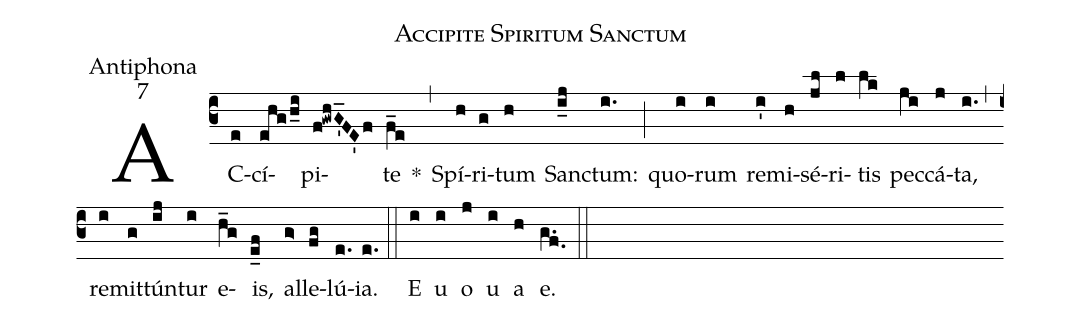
name:Accipite Spiritum Sanctum;
office-part:Antiphona;
mode:7;
%%
(c3) AC(e)cí(ehg/h_i)pi(f!gwhG'_FE'f)te(f_e) *(,) Spí(h)ri(g)tum(h) Sanc(i_j)tum:(i.) (;) quo(i)rum(i) re(i')mi(h)sé(jl)ri(l)tis(lk) pec(ji)cá(j)ta,(i.) (,) re(i)mit(g)tún(ij)tur(i) e(h_g)is,(e_f) al(g>)le(fg)lú(e.)ia.(e.) (::) E(i) u(i) o(j) u(i) a(h) e.(g.f.) (::)
